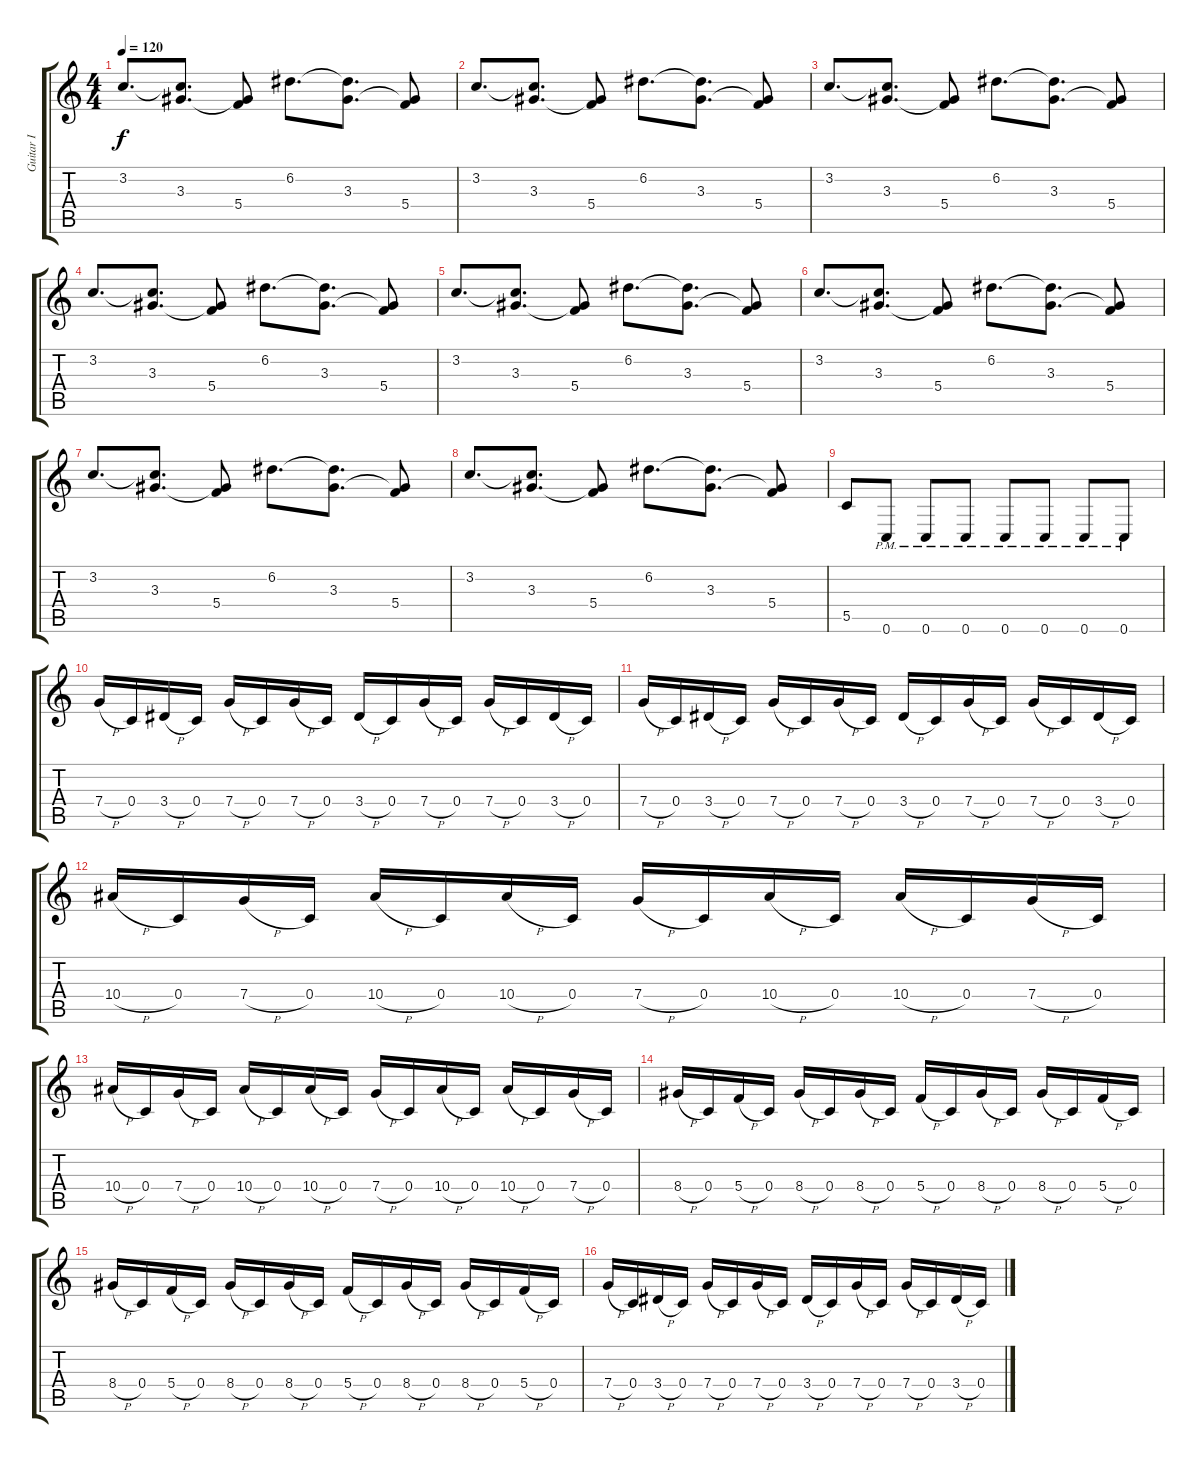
\track ("Guitar I" "Guitar I") {instrument overdrivenguitar}
\staff {score tabs}
\tuning (D4 A3 F3 C3 G2 C2) {hide}
\ts (4 4)
\tempo 120
\clef g2
\ks c
3.2.8{d dy f} (3.2{t} 3.3).8{d} (3.3{t} 5.4).8 6.2.8{d} (6.2{t} 3.3).8{d} (3.3{t} 5.4).8 |
3.2.8{d} (3.2{t} 3.3).8{d} (3.3{t} 5.4).8 6.2.8{d} (6.2{t} 3.3).8{d} (3.3{t} 5.4).8 |
3.2.8{d} (3.2{t} 3.3).8{d} (3.3{t} 5.4).8 6.2.8{d} (6.2{t} 3.3).8{d} (3.3{t} 5.4).8 |
3.2.8{d} (3.2{t} 3.3).8{d} (3.3{t} 5.4).8 6.2.8{d} (6.2{t} 3.3).8{d} (3.3{t} 5.4).8 |
3.2.8{d} (3.2{t} 3.3).8{d} (3.3{t} 5.4).8 6.2.8{d} (6.2{t} 3.3).8{d} (3.3{t} 5.4).8 |
3.2.8{d} (3.2{t} 3.3).8{d} (3.3{t} 5.4).8 6.2.8{d} (6.2{t} 3.3).8{d} (3.3{t} 5.4).8 |
3.2.8{d} (3.2{t} 3.3).8{d} (3.3{t} 5.4).8 6.2.8{d} (6.2{t} 3.3).8{d} (3.3{t} 5.4).8 |
3.2.8{d} (3.2{t} 3.3).8{d} (3.3{t} 5.4).8 6.2.8{d} (6.2{t} 3.3).8{d} (3.3{t} 5.4).8 |
5.5.8 0.6{pm}.8 0.6{pm}.8 0.6{pm}.8 0.6{pm}.8 0.6{pm}.8 0.6{pm}.8 0.6{pm}.8 |
7.4{h}.16 0.4.16 3.4{h}.16 0.4.16 7.4{h}.16 0.4.16 7.4{h}.16 0.4.16 3.4{h}.16 0.4.16 7.4{h}.16 0.4.16 7.4{h}.16 0.4.16 3.4{h}.16 0.4.16 |
7.4{h}.16 0.4.16 3.4{h}.16 0.4.16 7.4{h}.16 0.4.16 7.4{h}.16 0.4.16 3.4{h}.16 0.4.16 7.4{h}.16 0.4.16 7.4{h}.16 0.4.16 3.4{h}.16 0.4.16 |
10.4{h}.16 0.4.16 7.4{h}.16 0.4.16 10.4{h}.16 0.4.16 10.4{h}.16 0.4.16 7.4{h}.16 0.4.16 10.4{h}.16 0.4.16 10.4{h}.16 0.4.16 7.4{h}.16 0.4.16 |
10.4{h}.16 0.4.16 7.4{h}.16 0.4.16 10.4{h}.16 0.4.16 10.4{h}.16 0.4.16 7.4{h}.16 0.4.16 10.4{h}.16 0.4.16 10.4{h}.16 0.4.16 7.4{h}.16 0.4.16 |
8.4{h}.16 0.4.16 5.4{h}.16 0.4.16 8.4{h}.16 0.4.16 8.4{h}.16 0.4.16 5.4{h}.16 0.4.16 8.4{h}.16 0.4.16 8.4{h}.16 0.4.16 5.4{h}.16 0.4.16 |
8.4{h}.16 0.4.16 5.4{h}.16 0.4.16 8.4{h}.16 0.4.16 8.4{h}.16 0.4.16 5.4{h}.16 0.4.16 8.4{h}.16 0.4.16 8.4{h}.16 0.4.16 5.4{h}.16 0.4.16 |
7.4{h}.16 0.4.16 3.4{h}.16 0.4.16 7.4{h}.16 0.4.16 7.4{h}.16 0.4.16 3.4{h}.16 0.4.16 7.4{h}.16 0.4.16 7.4{h}.16 0.4.16 3.4{h}.16 0.4.16
